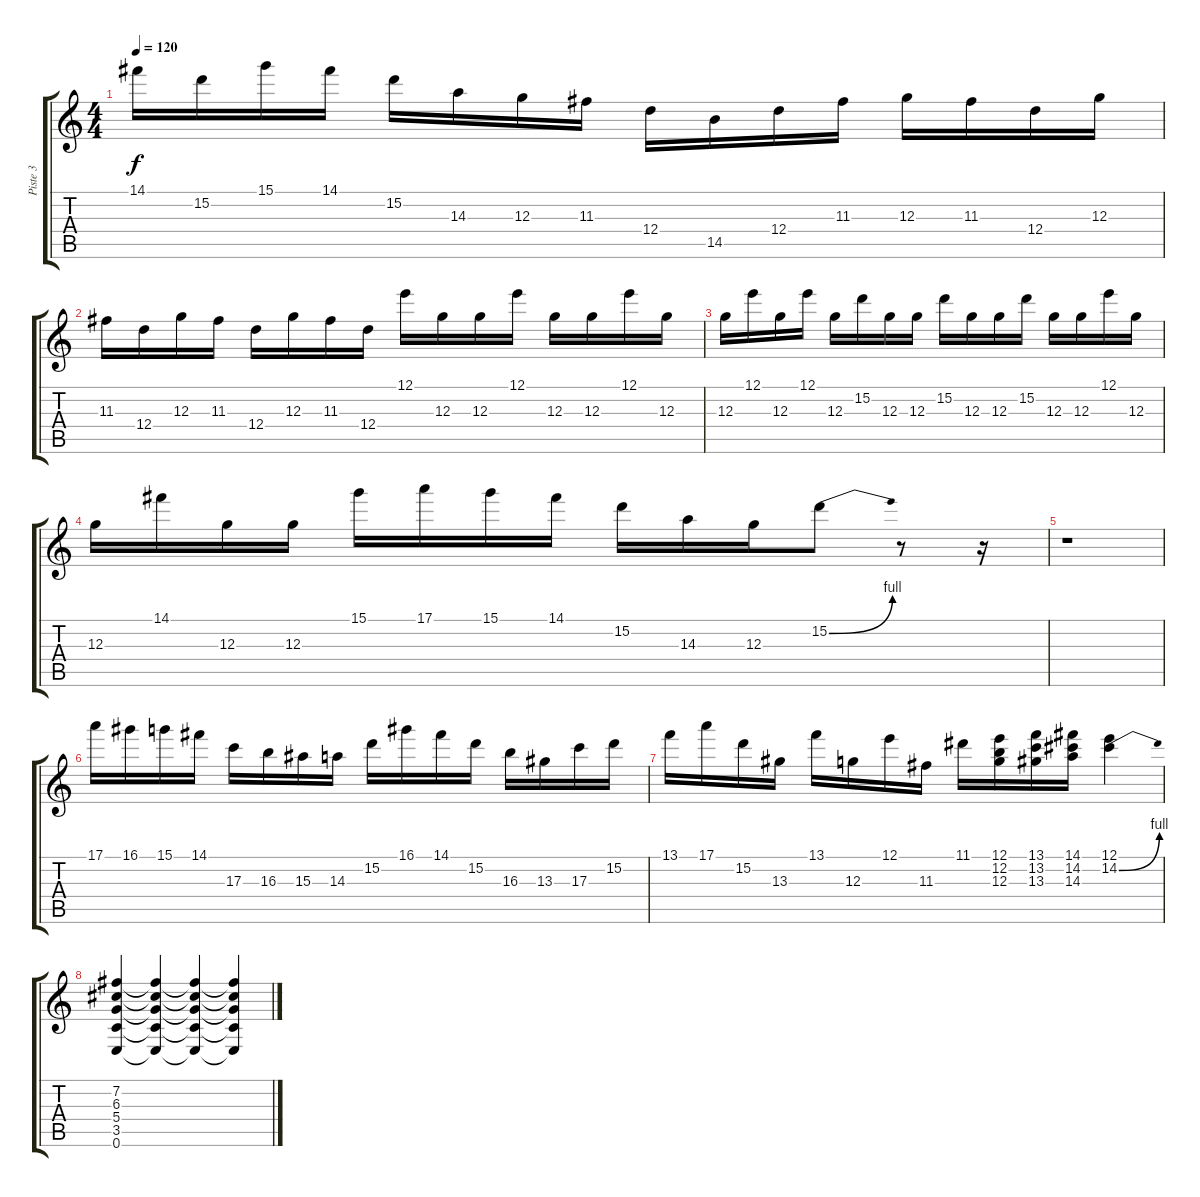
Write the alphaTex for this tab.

\track ("Piste 3" "Piste 3") {instrument distortionguitar}
\staff {score tabs}
\tuning (E4 B3 G3 D3 A2 E2) {hide}
\ts (4 4)
\tempo 120
\clef g2
\ks c
14.1.16{dy f} 15.2.16 15.1.16 14.1.16 15.2.16 14.3.16 12.3.16 11.3.16 12.4.16 14.5.16 12.4.16 11.3.16 12.3.16 11.3.16 12.4.16 12.3.16 |
11.3.16 12.4.16 12.3.16 11.3.16 12.4.16 12.3.16 11.3.16 12.4.16 12.1.16 12.3.16 12.3.16 12.1.16 12.3.16 12.3.16 12.1.16 12.3.16 |
12.3.16 12.1.16 12.3.16 12.1.16 12.3.16 15.2.16 12.3.16 12.3.16 15.2.16 12.3.16 12.3.16 15.2.16 12.3.16 12.3.16 12.1.16 12.3.16 |
12.3.16 14.1.16 12.3.16 12.3.16 15.1.16 17.1.16 15.1.16 14.1.16 15.2.16 14.3.16 12.3.16 15.2{be (bend 0 0 60 4)}.8 r.8 r.16 |
r.1 |
17.1.16 16.1.16 15.1.16 14.1.16 17.3.16 16.3.16 15.3.16 14.3.16 15.2.16 16.1.16 14.1.16 15.2.16 16.3.16 13.3.16 17.3.16 15.2.16 |
13.1.16 17.1.16 15.2.16 13.3.16 13.1.16 12.3.16 12.1.16 11.3.16 11.1.16 (12.1 12.2 12.3).16 (13.1 13.2 13.3).16 (14.1 14.2 14.3).16 (12.1 14.2{be (bend 0 0 60 4)}).4 |
(7.2 6.3 5.4 3.5 0.6).4 (7.2{t} 6.3{t} 5.4{t} 3.5{t} 0.6{t}).4 (7.2{t} 6.3{t} 5.4{t} 3.5{t} 0.6{t}).4 (7.2{t} 6.3{t} 5.4{t} 3.5{t} 0.6{t}).4
